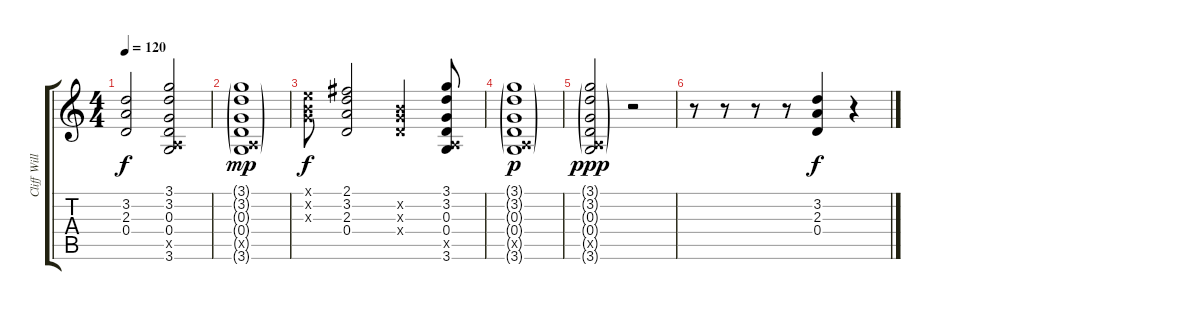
\track ("Cliff Williams (i Think)" "Cliff Will") {instrument overdrivenguitar}
\staff {score tabs}
\tuning (E4 B3 G3 D3 A2 E2) {hide}
\ts (4 4)
\tempo 120
\clef g2
\ks c
(3.2 2.3 0.4).2{dy f} (3.1 3.2 0.3 0.4 0.5{x} 3.6).2 |
(3.1{g} 3.2{g} 0.3{g} 0.4{g} 0.5{g x} 3.6{g}).1{dy mp} |
(0.1{x} 0.2{x} 0.3{x}).8{dy f} (2.1 3.2 2.3 0.4).2 (0.2{x} 0.3{x} 0.4{x}).4 (3.1 3.2 0.3 0.4 0.5{x} 3.6).8 |
(3.1{g} 3.2{g} 0.3{g} 0.4{g} 0.5{g x} 3.6{g}).1{dy p} |
(3.1{g} 3.2{g} 0.3{g} 0.4{g} 0.5{g x} 3.6{g}).2{dy ppp} r.2 |
r.8 r.8 r.8 r.8 (3.2 2.3 0.4).4{dy f} r.4
